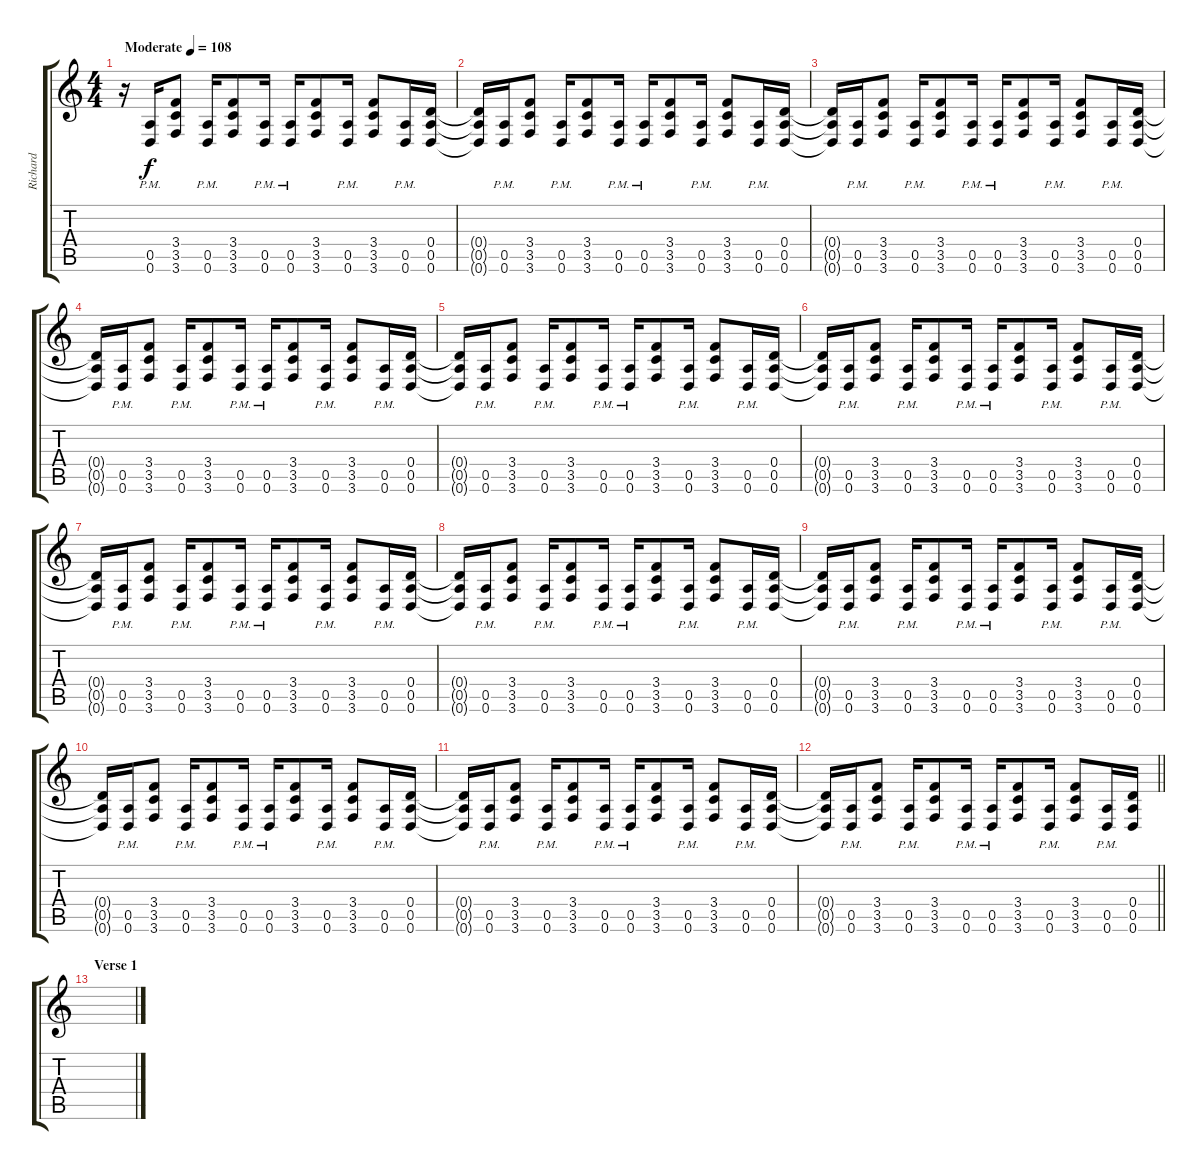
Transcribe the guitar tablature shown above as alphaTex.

\track ("Richard" "Richard") {instrument distortionguitar}
\staff {score tabs}
\tuning (E4 B3 G3 D3 A2 D2) {hide}
\ts (4 4)
\tempo (108 "Moderate")
\clef g2
\ks c
r.16{dy f instrument distortionguitar} (0.5{pm} 0.6{pm}).16 (3.4 3.5 3.6).8 (0.5{pm} 0.6{pm}).16 (3.4 3.5 3.6).8 (0.5{pm} 0.6{pm}).16 (0.5{pm} 0.6{pm}).16 (3.4 3.5 3.6).8 (0.5{pm} 0.6{pm}).16 (3.4 3.5 3.6).8 (0.5{pm} 0.6{pm}).16 (0.4 0.5 0.6).16 |
(0.4{t} 0.5{t} 0.6{t}).16 (0.5{pm} 0.6{pm}).16 (3.4 3.5 3.6).8 (0.5{pm} 0.6{pm}).16 (3.4 3.5 3.6).8 (0.5{pm} 0.6{pm}).16 (0.5{pm} 0.6{pm}).16 (3.4 3.5 3.6).8 (0.5{pm} 0.6{pm}).16 (3.4 3.5 3.6).8 (0.5{pm} 0.6{pm}).16 (0.4 0.5 0.6).16 |
(0.4{t} 0.5{t} 0.6{t}).16 (0.5{pm} 0.6{pm}).16 (3.4 3.5 3.6).8 (0.5{pm} 0.6{pm}).16 (3.4 3.5 3.6).8 (0.5{pm} 0.6{pm}).16 (0.5{pm} 0.6{pm}).16 (3.4 3.5 3.6).8 (0.5{pm} 0.6{pm}).16 (3.4 3.5 3.6).8 (0.5{pm} 0.6{pm}).16 (0.4 0.5 0.6).16 |
(0.4{t} 0.5{t} 0.6{t}).16 (0.5{pm} 0.6{pm}).16 (3.4 3.5 3.6).8 (0.5{pm} 0.6{pm}).16 (3.4 3.5 3.6).8 (0.5{pm} 0.6{pm}).16 (0.5{pm} 0.6{pm}).16 (3.4 3.5 3.6).8 (0.5{pm} 0.6{pm}).16 (3.4 3.5 3.6).8 (0.5{pm} 0.6{pm}).16 (0.4 0.5 0.6).16 |
(0.4{t} 0.5{t} 0.6{t}).16 (0.5{pm} 0.6{pm}).16 (3.4 3.5 3.6).8 (0.5{pm} 0.6{pm}).16 (3.4 3.5 3.6).8 (0.5{pm} 0.6{pm}).16 (0.5{pm} 0.6{pm}).16 (3.4 3.5 3.6).8 (0.5{pm} 0.6{pm}).16 (3.4 3.5 3.6).8 (0.5{pm} 0.6{pm}).16 (0.4 0.5 0.6).16 |
(0.4{t} 0.5{t} 0.6{t}).16 (0.5{pm} 0.6{pm}).16 (3.4 3.5 3.6).8 (0.5{pm} 0.6{pm}).16 (3.4 3.5 3.6).8 (0.5{pm} 0.6{pm}).16 (0.5{pm} 0.6{pm}).16 (3.4 3.5 3.6).8 (0.5{pm} 0.6{pm}).16 (3.4 3.5 3.6).8 (0.5{pm} 0.6{pm}).16 (0.4 0.5 0.6).16 |
(0.4{t} 0.5{t} 0.6{t}).16 (0.5{pm} 0.6{pm}).16 (3.4 3.5 3.6).8 (0.5{pm} 0.6{pm}).16 (3.4 3.5 3.6).8 (0.5{pm} 0.6{pm}).16 (0.5{pm} 0.6{pm}).16 (3.4 3.5 3.6).8 (0.5{pm} 0.6{pm}).16 (3.4 3.5 3.6).8 (0.5{pm} 0.6{pm}).16 (0.4 0.5 0.6).16 |
(0.4{t} 0.5{t} 0.6{t}).16 (0.5{pm} 0.6{pm}).16 (3.4 3.5 3.6).8 (0.5{pm} 0.6{pm}).16 (3.4 3.5 3.6).8 (0.5{pm} 0.6{pm}).16 (0.5{pm} 0.6{pm}).16 (3.4 3.5 3.6).8 (0.5{pm} 0.6{pm}).16 (3.4 3.5 3.6).8 (0.5{pm} 0.6{pm}).16 (0.4 0.5 0.6).16 |
(0.4{t} 0.5{t} 0.6{t}).16 (0.5{pm} 0.6{pm}).16 (3.4 3.5 3.6).8 (0.5{pm} 0.6{pm}).16 (3.4 3.5 3.6).8 (0.5{pm} 0.6{pm}).16 (0.5{pm} 0.6{pm}).16 (3.4 3.5 3.6).8 (0.5{pm} 0.6{pm}).16 (3.4 3.5 3.6).8 (0.5{pm} 0.6{pm}).16 (0.4 0.5 0.6).16 |
(0.4{t} 0.5{t} 0.6{t}).16 (0.5{pm} 0.6{pm}).16 (3.4 3.5 3.6).8 (0.5{pm} 0.6{pm}).16 (3.4 3.5 3.6).8 (0.5{pm} 0.6{pm}).16 (0.5{pm} 0.6{pm}).16 (3.4 3.5 3.6).8 (0.5{pm} 0.6{pm}).16 (3.4 3.5 3.6).8 (0.5{pm} 0.6{pm}).16 (0.4 0.5 0.6).16 |
(0.4{t} 0.5{t} 0.6{t}).16 (0.5{pm} 0.6{pm}).16 (3.4 3.5 3.6).8 (0.5{pm} 0.6{pm}).16 (3.4 3.5 3.6).8 (0.5{pm} 0.6{pm}).16 (0.5{pm} 0.6{pm}).16 (3.4 3.5 3.6).8 (0.5{pm} 0.6{pm}).16 (3.4 3.5 3.6).8 (0.5{pm} 0.6{pm}).16 (0.4 0.5 0.6).16 |
\barLineRight lightlight
(0.4{t} 0.5{t} 0.6{t}).16 (0.5{pm} 0.6{pm}).16 (3.4 3.5 3.6).8 (0.5{pm} 0.6{pm}).16 (3.4 3.5 3.6).8 (0.5{pm} 0.6{pm}).16 (0.5{pm} 0.6{pm}).16 (3.4 3.5 3.6).8 (0.5{pm} 0.6{pm}).16 (3.4 3.5 3.6).8 (0.5{pm} 0.6{pm}).16 (0.4 0.5 0.6).16 |
\section ("" "Verse 1")
